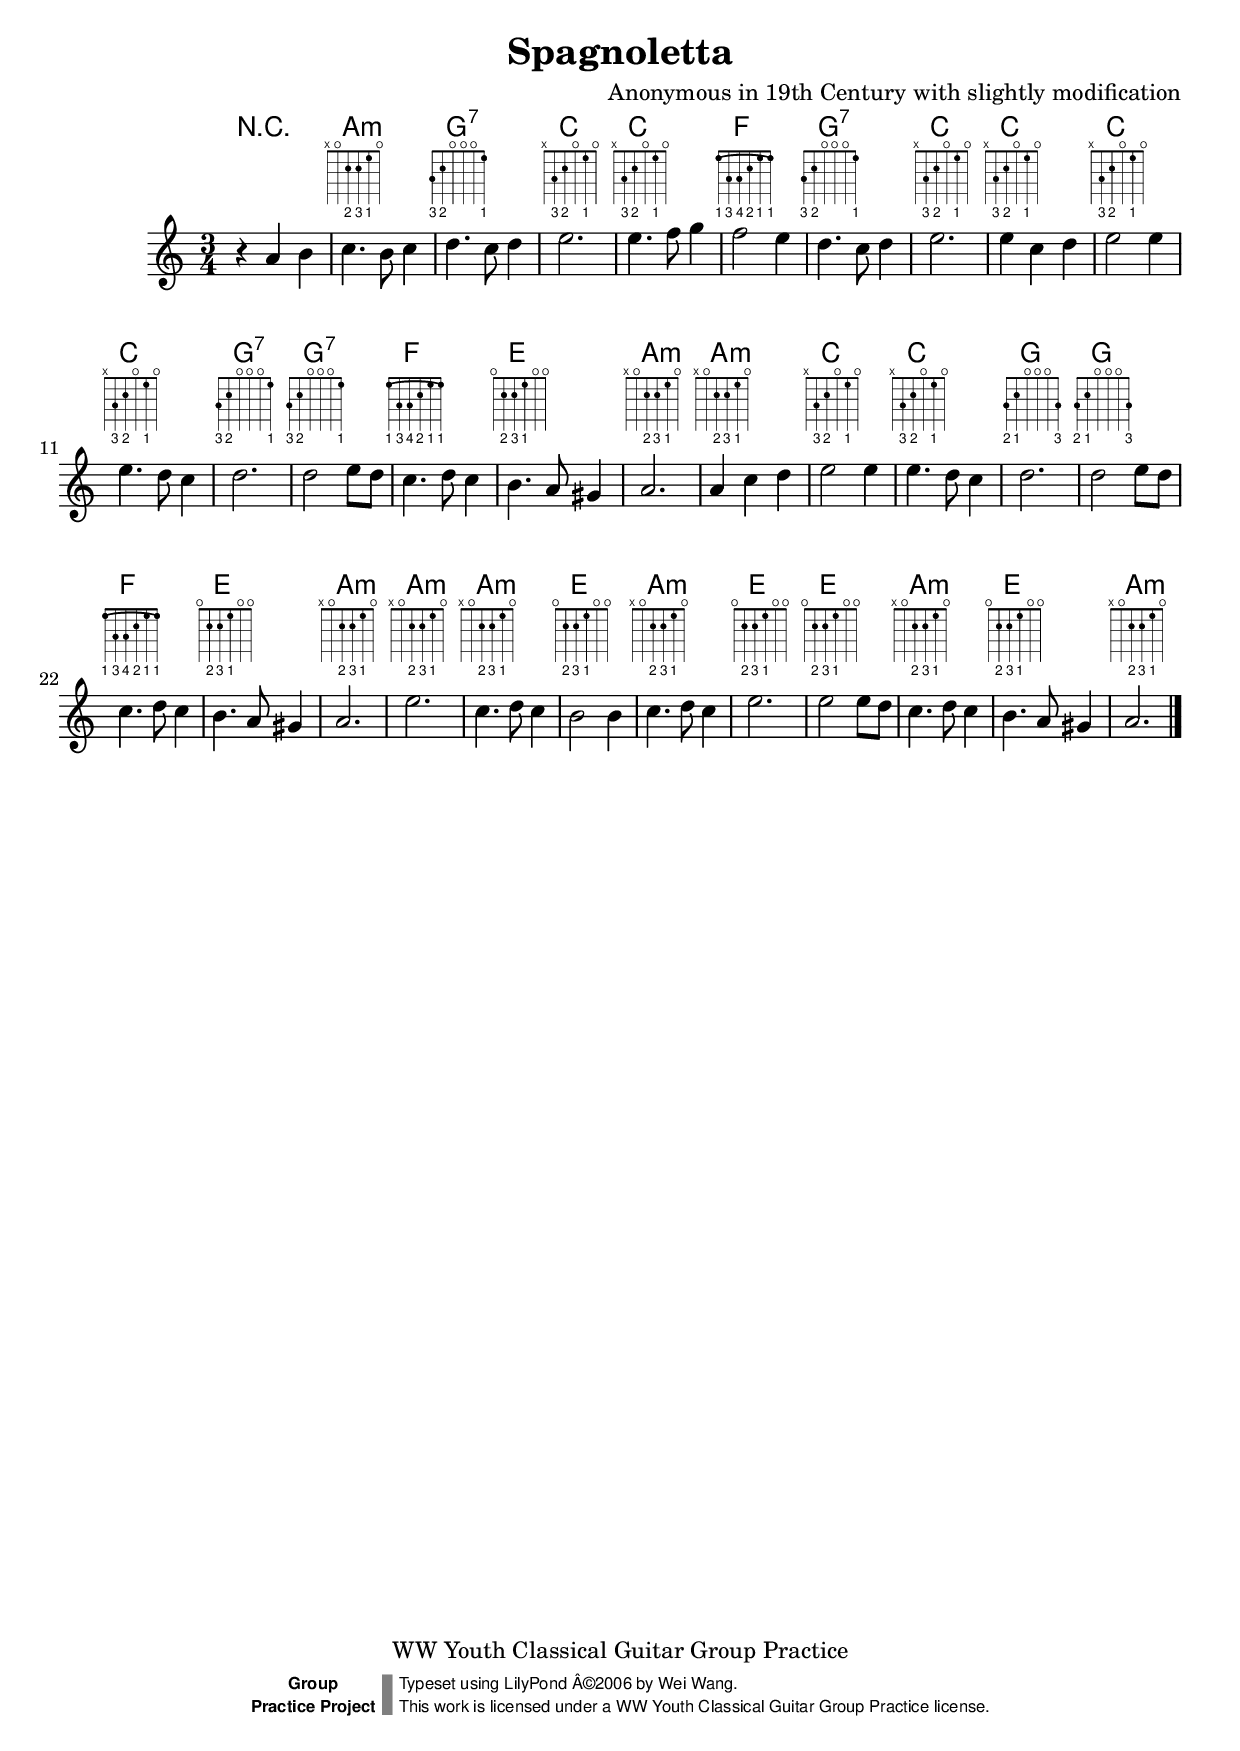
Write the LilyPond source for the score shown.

\version "2.21.0"
%\include "example-header.ily"

#(define ((bars-per-line-engraver bar-list) context)
  (let* ((working-copy bar-list)
         (total (1+ (car working-copy))))
    `((acknowledgers
       (paper-column-interface
        . ,(lambda (engraver grob source-engraver)
             (let ((internal-bar (ly:context-property context 'internalBarNumber)))
               (if (and (pair? working-copy)
                        (= (remainder internal-bar total) 0)
                        (eq? #t (ly:grob-property grob 'non-musical)))
                   (begin
                     (set! (ly:grob-property grob 'line-break-permission) 'force)
                     (if (null? (cdr working-copy))
                         (set! working-copy bar-list)
                         (begin
                           (set! working-copy (cdr working-copy))))
                           (set! total (+ total (car working-copy))))))))))))


\header {
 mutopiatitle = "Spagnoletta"
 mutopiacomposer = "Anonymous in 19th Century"

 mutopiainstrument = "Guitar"
 date = ""
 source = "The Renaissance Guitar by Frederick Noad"
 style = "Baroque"
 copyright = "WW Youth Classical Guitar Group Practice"
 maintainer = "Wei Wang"
 title = "Spagnoletta"
 composer = "Anonymous in 19th Century with slightly modification"
 %opus="BWV 610"

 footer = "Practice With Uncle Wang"
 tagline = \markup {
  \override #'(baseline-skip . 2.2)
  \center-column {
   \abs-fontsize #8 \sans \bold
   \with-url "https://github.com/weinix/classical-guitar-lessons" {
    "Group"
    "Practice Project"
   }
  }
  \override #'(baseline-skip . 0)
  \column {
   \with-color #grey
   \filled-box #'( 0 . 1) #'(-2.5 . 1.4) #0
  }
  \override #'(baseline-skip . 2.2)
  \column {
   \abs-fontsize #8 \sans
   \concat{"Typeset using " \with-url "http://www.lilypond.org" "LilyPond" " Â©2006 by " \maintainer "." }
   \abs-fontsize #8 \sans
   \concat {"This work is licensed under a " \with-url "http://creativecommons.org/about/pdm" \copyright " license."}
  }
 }
}



global = {
   \key a \minor
   \time 3/4
   \tempo largo
   \accidentalStyle default
}

\include "predefined-guitar-fretboards.ly"

<<
  \chords {
    r2.
    a2.:m
    g:7
    c
    c
    f
    g:7
    c
    c
    c
    c
    g:7
    g:7
    f
    e
    a:m
    a:m
    c
    c
    g
    g
    f
    e
    a:m
    a:m
    a:m
    e
    a:m
    e
    e
    a:m
    e
    a:m
  }
    \new FretBoards {
    \chordmode {
    r2.
    a2.:m
    g:7
    c
    c
    f
    g:7
    c
    c
    c
    c
    g:7
    g:7
    f
    e
    a:m
    a:m
    c
    c
    g
    g
    f
    e
    a:m
    a:m
    a:m
    e
    a:m
    e
    e
    a:m
    e
    a:m
    }
  }
  \new Voice {
    \time 3/4
    \relative c' {
    r4 a'4 b4       %% measure 1
    c4.  b8 c4      %% measure 2
    d4. c8 d4        %% measure 3
    e2.                    %% measure 4
    e4. f8 g4         %% measure 5
    f2 e4
    d4. c8 d4
    e2.
    e4 c4 d
     e2 e4
     e4. d8 c4
     d2. 
     d2 e8 d
     c4. d8 c4
     b4. a8 gis4  %% 
     a2.
     a4 c4 d    %% repeat
     e2 e4
     e4. d8 c4
     d2. 
     d2 e8 d
     c4. d8 c4
     b4. a8 gis4
     a2.
     e'2.    
     
    c4. d8 c4
    b2 b4
    c4. d8 c4
    e2. 
    e2 e8 d8
    c4. d8 c4
    b4. a8 gis4
    a2.
    \fine
  }
  }
>>
